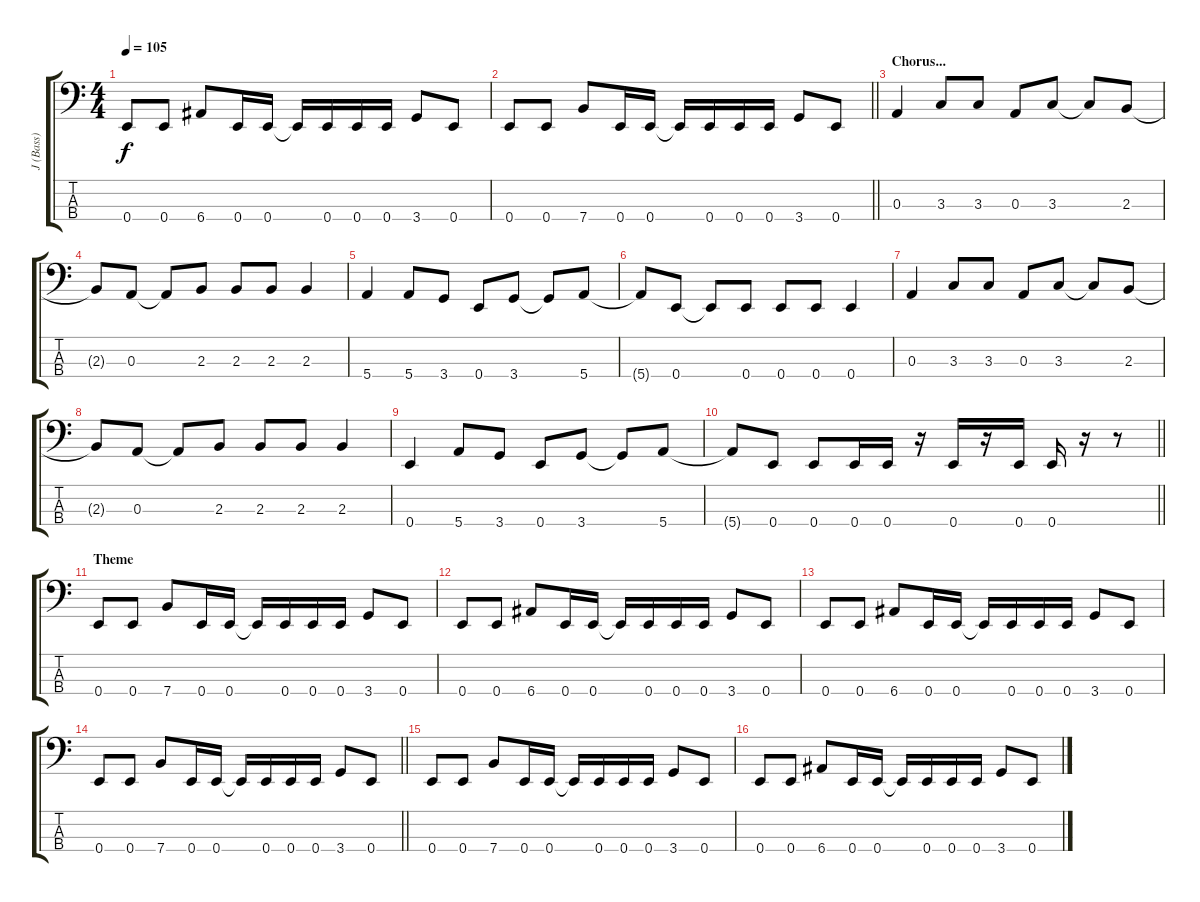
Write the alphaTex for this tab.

\track ("J (Bass)" "J (Bass)") {instrument electricbasspick}
\staff {score tabs}
\tuning (G2 D2 A1 E1) {hide}
\ts (4 4)
\tempo 105
\clef f4
\ks c
0.4.8{dy f} 0.4.8 6.4.8 0.4.16 0.4.16 0.4{t}.16 0.4.16 0.4.16 0.4.16 3.4.8 0.4.8 |
\barLineRight lightlight
0.4.8 0.4.8 7.4.8 0.4.16 0.4.16 0.4{t}.16 0.4.16 0.4.16 0.4.16 3.4.8 0.4.8 |
\section ("" "Chorus...")
0.3.4 3.3.8 3.3.8 0.3.8 3.3.8 3.3{t}.8 2.3.8 |
2.3{t}.8 0.3.8 0.3{t}.8 2.3.8 2.3.8 2.3.8 2.3.4 |
5.4.4 5.4.8 3.4.8 0.4.8 3.4.8 3.4{t}.8 5.4.8 |
5.4{t}.8 0.4.8 0.4{t}.8 0.4.8 0.4.8 0.4.8 0.4.4 |
0.3.4 3.3.8 3.3.8 0.3.8 3.3.8 3.3{t}.8 2.3.8 |
2.3{t}.8 0.3.8 0.3{t}.8 2.3.8 2.3.8 2.3.8 2.3.4 |
0.4.4 5.4.8 3.4.8 0.4.8 3.4.8 3.4{t}.8 5.4.8 |
\barLineRight lightlight
5.4{t}.8 0.4.8 0.4.8 0.4.16 0.4.16 r.16 0.4.16 r.16 0.4.16 0.4.16 r.16 r.8 |
\section ("" "Theme")
0.4.8 0.4.8 7.4.8 0.4.16 0.4.16 0.4{t}.16 0.4.16 0.4.16 0.4.16 3.4.8 0.4.8 |
0.4.8 0.4.8 6.4.8 0.4.16 0.4.16 0.4{t}.16 0.4.16 0.4.16 0.4.16 3.4.8 0.4.8 |
0.4.8 0.4.8 6.4.8 0.4.16 0.4.16 0.4{t}.16 0.4.16 0.4.16 0.4.16 3.4.8 0.4.8 |
\barLineRight lightlight
0.4.8 0.4.8 7.4.8 0.4.16 0.4.16 0.4{t}.16 0.4.16 0.4.16 0.4.16 3.4.8 0.4.8 |
0.4.8 0.4.8 7.4.8 0.4.16 0.4.16 0.4{t}.16 0.4.16 0.4.16 0.4.16 3.4.8 0.4.8 |
0.4.8 0.4.8 6.4.8 0.4.16 0.4.16 0.4{t}.16 0.4.16 0.4.16 0.4.16 3.4.8 0.4.8
